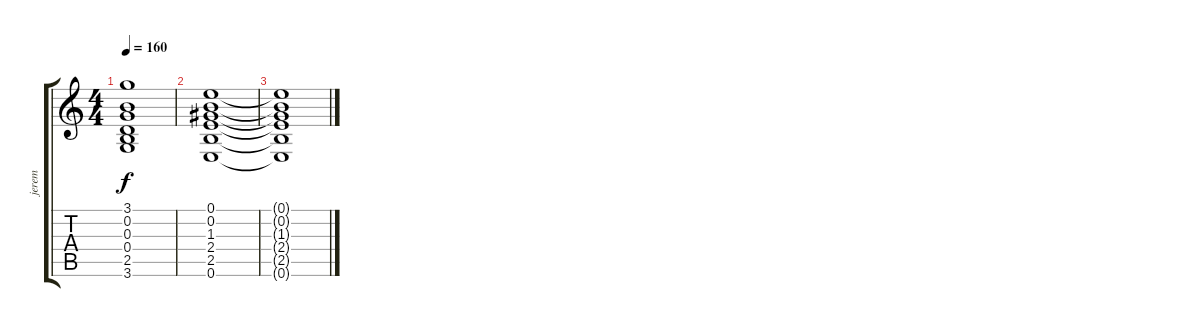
\track ("jerem" "jerem") {instrument electricguitarclean}
\staff {score tabs}
\tuning (E4 B3 G3 D3 A2 E2) {hide}
\ts (4 4)
\tempo 160
\clef g2
\ks c
(3.1 0.2 0.3 0.4 2.5 3.6).1{dy f} |
(0.1 0.2 1.3 2.4 2.5 0.6).1 |
(0.1{t} 0.2{t} 1.3{t} 2.4{t} 2.5{t} 0.6{t}).1
